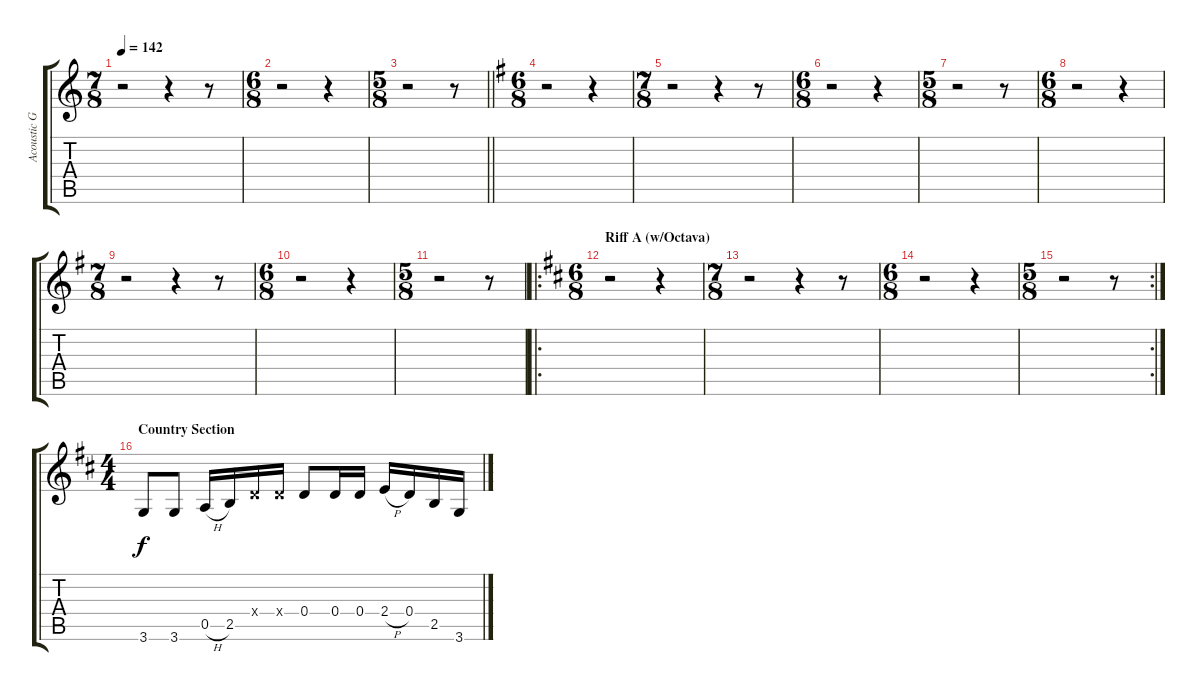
\track ("Acoustic Guitar (Steel-String)" "Acoustic G") {instrument acousticguitarsteel}
\staff {score tabs}
\tuning (E4 B3 G3 D3 A2 E2) {hide}
\ts (7 8)
\tempo 142
\clef g2
\ks c
r.2{dy f} r.4 r.8 |
\ts (6 8)
r.2 r.4 |
\ts (5 8)
\barLineRight lightlight
r.2 r.8 |
\ts (6 8)
\ks g
r.2 r.4 |
\ts (7 8)
r.2 r.4 r.8 |
\ts (6 8)
r.2 r.4 |
\ts (5 8)
r.2 r.8 |
\ts (6 8)
r.2 r.4 |
\ts (7 8)
r.2 r.4 r.8 |
\ts (6 8)
r.2 r.4 |
\ts (5 8)
r.2 r.8 |
\ro
\ts (6 8)
\section ("" "Riff A (w/Octava)")
\ks d
r.2 r.4 |
\ts (7 8)
r.2 r.4 r.8 |
\ts (6 8)
r.2 r.4 |
\rc 2
\ts (5 8)
r.2 r.8 |
\ts (4 4)
\section ("" "Country Section")
3.6.8 3.6.8 0.5{h}.16 2.5.16 0.4{x}.16 0.4{x}.16 0.4.8 0.4.16 0.4.16 2.4{h}.16 0.4.16 2.5.16 3.6.16
